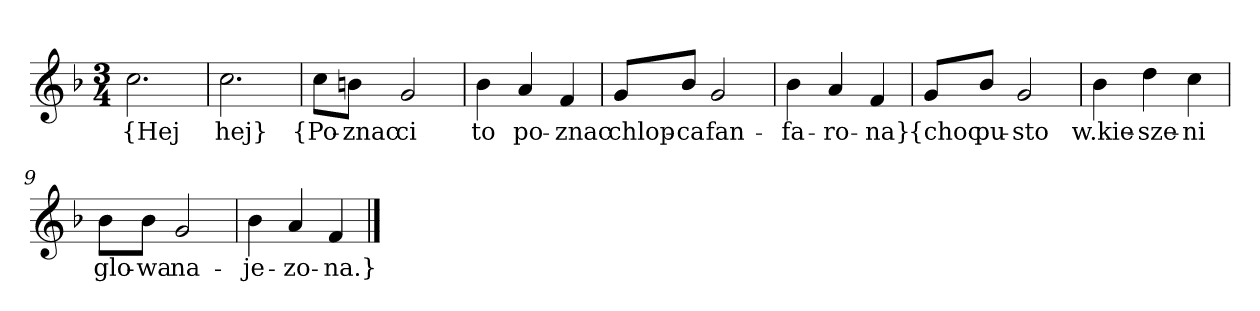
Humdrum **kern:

**kern	**text
*part1	*part1
*staff1	*staff1
*clefG2	*
*k[b-]	*
*F:	*
*M3/4	*
=	=
2.cc	{Hej
=2	=2
2.cc	hej}
=3y	=3y
8cc\L	{Po-
8bn\J	-znac
2g	ci
=4	=4
4b-	to
4a	po-
4f	-znac
=5	=5
8g/L	chlop-
8b-/J	-ca
2g	fan-
=6	=6
4b-	-fa-
4a	-ro-
4f	-na}
=7y	=7y
8g/L	{choc
8b-/J	pu-
2g	-sto
=8	=8
4b-	w.kie-
4dd	-sze-
4cc	-ni
=9	=9
8b-\L	glo-
8b-\J	-wa
2g	na-
=10	=10
4b-	-je-
4a	-zo-
4f	-na.}
==	==
*-	*-
